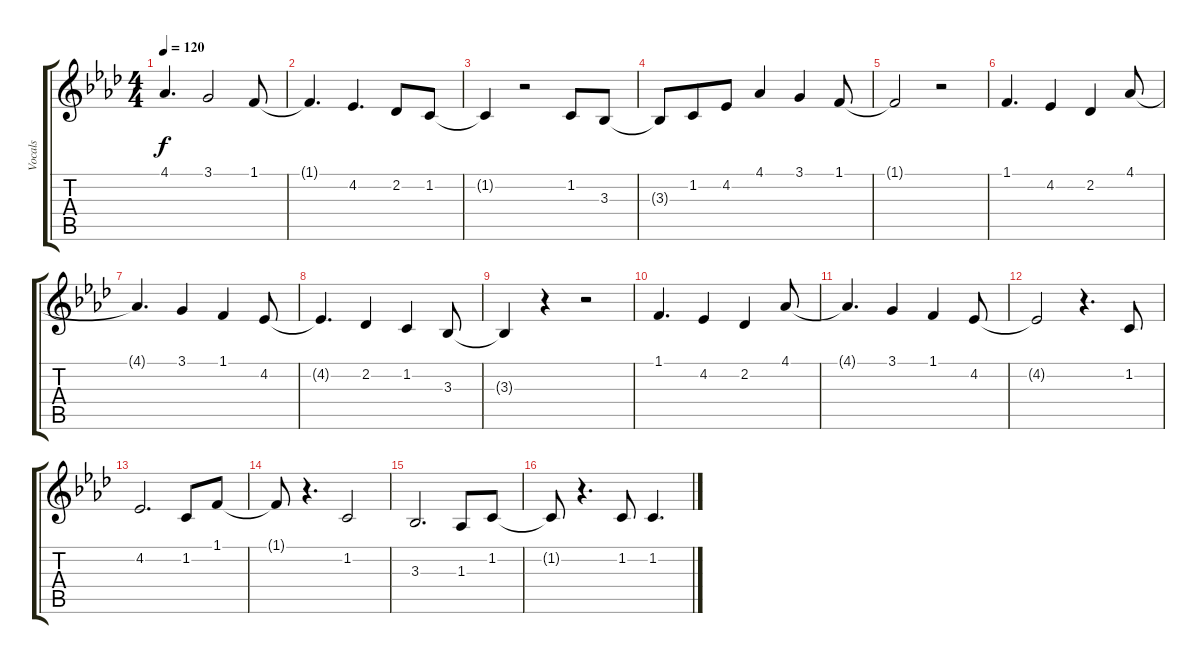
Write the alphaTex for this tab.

\track ("Vocals" "Vocals") {instrument altosax}
\staff {score tabs}
\tuning (E4 B3 G3 D3 A2 E2) {hide}
\ts (4 4)
\tempo 120
\clef g2
\ks ab
4.1{t}.4{d dy f} 3.1.2 1.1.8 |
1.1{t}.4{d} 4.2.4{d} 2.2.8 1.2.8 |
1.2{t}.4 r.2 1.2.8 3.3.8 |
3.3{t}.8 1.2.8{beam merge} 4.2.8 4.1.4 3.1.4 1.1.8 |
1.1{t}.2 r.2 |
1.1.4{d} 4.2.4 2.2.4 4.1.8 |
4.1{t}.4{d} 3.1.4 1.1.4 4.2.8 |
4.2{t}.4{d} 2.2.4 1.2.4 3.3.8 |
3.3{t}.4 r.4 r.2 |
1.1.4{d} 4.2.4 2.2.4 4.1.8 |
4.1{t}.4{d} 3.1.4 1.1.4 4.2.8 |
4.2{t}.2 r.4{d} 1.2.8 |
4.2.2{d} 1.2.8 1.1.8 |
1.1{t}.8 r.4{d} 1.2.2 |
3.3.2{d} 1.3.8 1.2.8 |
1.2{t}.8 r.4{d} 1.2.8 1.2.4{d}
